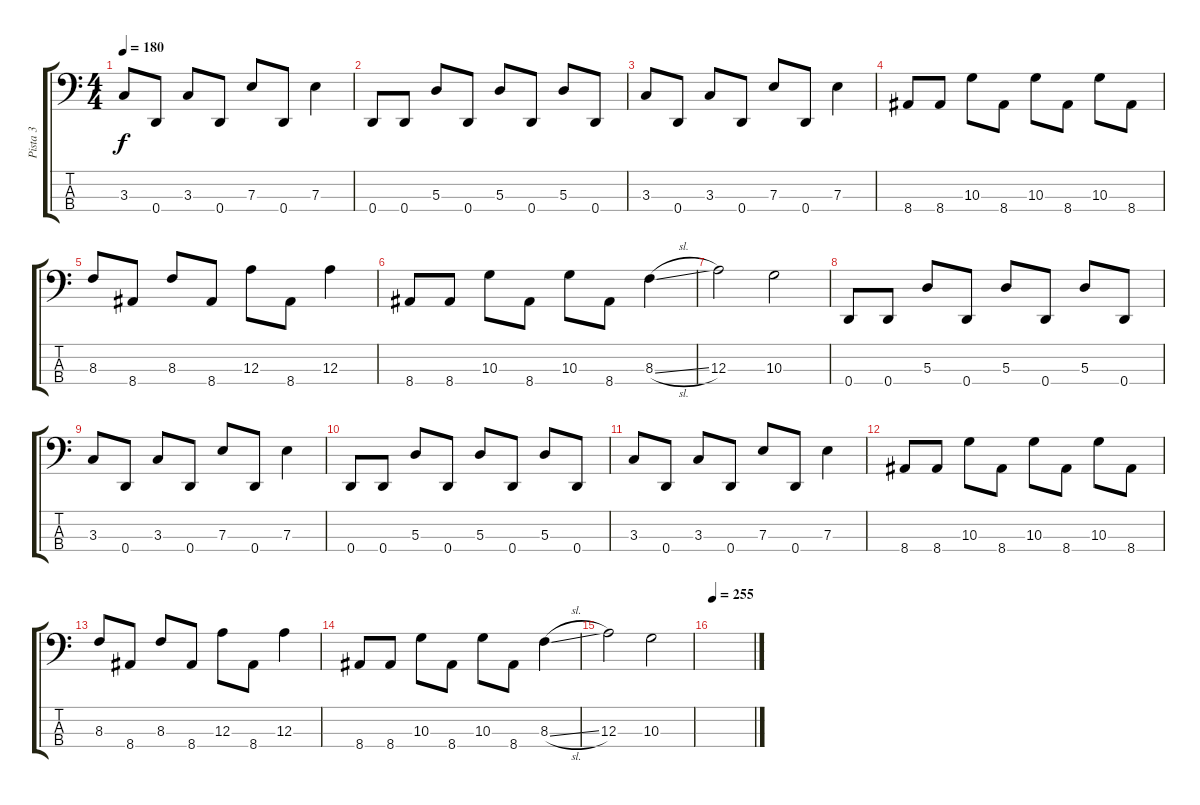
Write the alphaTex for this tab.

\track ("Pista 3" "Pista 3") {instrument electricbasspick}
\staff {score tabs}
\tuning (G2 D2 A1 D1) {hide}
\ts (4 4)
\tempo 180
\clef f4
\ks c
3.3.8{dy f} 0.4.8 3.3.8 0.4.8 7.3.8 0.4.8 7.3.4 |
0.4.8 0.4.8 5.3.8 0.4.8 5.3.8 0.4.8 5.3.8 0.4.8 |
3.3.8 0.4.8 3.3.8 0.4.8 7.3.8 0.4.8 7.3.4 |
8.4.8 8.4.8 10.3.8 8.4.8 10.3.8 8.4.8 10.3.8 8.4.8 |
8.3.8 8.4.8 8.3.8 8.4.8 12.3.8 8.4.8 12.3.4 |
8.4.8 8.4.8 10.3.8 8.4.8 10.3.8 8.4.8 8.3{sl}.4 |
12.3.2 10.3.2 |
0.4.8 0.4.8 5.3.8 0.4.8 5.3.8 0.4.8 5.3.8 0.4.8 |
3.3.8 0.4.8 3.3.8 0.4.8 7.3.8 0.4.8 7.3.4 |
0.4.8 0.4.8 5.3.8 0.4.8 5.3.8 0.4.8 5.3.8 0.4.8 |
3.3.8 0.4.8 3.3.8 0.4.8 7.3.8 0.4.8 7.3.4 |
8.4.8 8.4.8 10.3.8 8.4.8 10.3.8 8.4.8 10.3.8 8.4.8 |
8.3.8 8.4.8 8.3.8 8.4.8 12.3.8 8.4.8 12.3.4 |
8.4.8 8.4.8 10.3.8 8.4.8 10.3.8 8.4.8 8.3{sl}.4 |
12.3.2 10.3.2 |
\tempo 255
